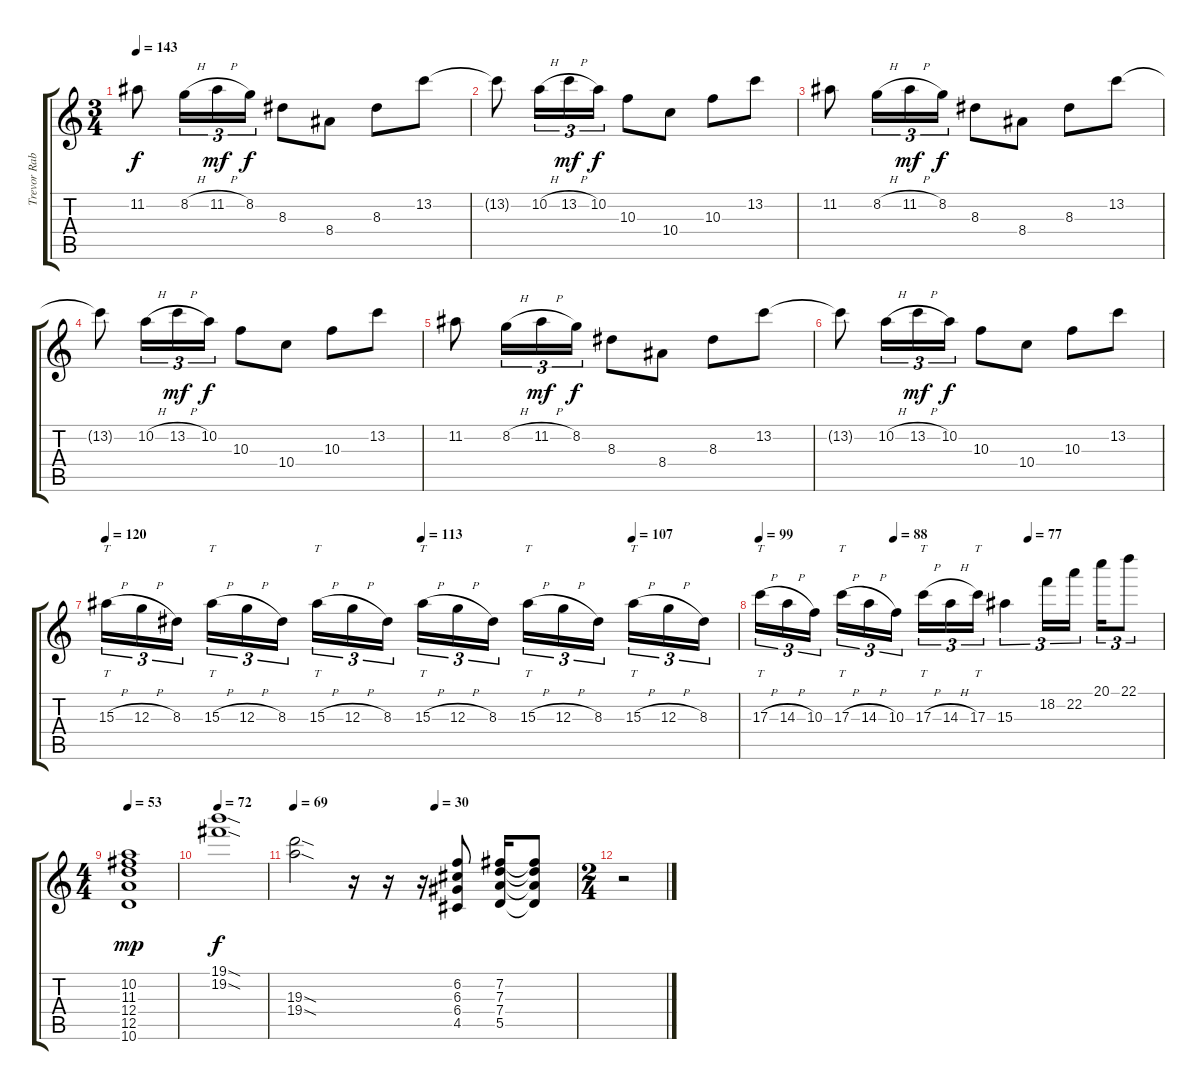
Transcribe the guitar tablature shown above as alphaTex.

\track ("Trevor Rabbin" "Trevor Rab") {instrument overdrivenguitar}
\staff {score tabs}
\tuning (E4 B3 G3 D3 A2 E2) {hide}
\ts (3 4)
\tempo 143
\clef g2
\ks c
11.2.8{dy f} 8.2{h}.16{tu (3 2)} 11.2{h}.16{tu (3 2) dy mf} 8.2.16{tu (3 2) dy f} 8.3.8 8.4.8 8.3.8 13.2.8 |
13.2{t}.8 10.2{h}.16{tu (3 2)} 13.2{h}.16{tu (3 2) dy mf} 10.2.16{tu (3 2) dy f} 10.3.8 10.4.8 10.3.8 13.2.8 |
11.2.8 8.2{h}.16{tu (3 2)} 11.2{h}.16{tu (3 2) dy mf} 8.2.16{tu (3 2) dy f} 8.3.8 8.4.8 8.3.8 13.2.8 |
13.2{t}.8 10.2{h}.16{tu (3 2)} 13.2{h}.16{tu (3 2) dy mf} 10.2.16{tu (3 2) dy f} 10.3.8 10.4.8 10.3.8 13.2.8 |
11.2.8 8.2{h}.16{tu (3 2)} 11.2{h}.16{tu (3 2) dy mf} 8.2.16{tu (3 2) dy f} 8.3.8 8.4.8 8.3.8 13.2.8 |
13.2{t}.8 10.2{h}.16{tu (3 2)} 13.2{h}.16{tu (3 2) dy mf} 10.2.16{tu (3 2) dy f} 10.3.8 10.4.8 10.3.8 13.2.8 |
\tempo 120
\tempo (113 0.5)
\tempo (107 0.8333333333333334)
15.3{h}.16{tt tu (3 2)} 12.3{h}.16{tu (3 2)} 8.3.16{tu (3 2) beam splitsecondary} 15.3{h}.16{tt tu (3 2)} 12.3{h}.16{tu (3 2)} 8.3.16{tu (3 2)} 15.3{h}.16{tt tu (3 2)} 12.3{h}.16{tu (3 2)} 8.3.16{tu (3 2) beam splitsecondary} 15.3{h}.16{tt tu (3 2)} 12.3{h}.16{tu (3 2)} 8.3.16{tu (3 2)} 15.3{h}.16{tt tu (3 2)} 12.3{h}.16{tu (3 2)} 8.3.16{tu (3 2) beam splitsecondary} 15.3{h}.16{tt tu (3 2)} 12.3{h}.16{tu (3 2)} 8.3.16{tu (3 2)} |
\tempo 99
\tempo (88 0.3333333333333333)
\tempo (77 0.6666666666666666)
17.3{h}.16{tt tu (3 2)} 14.3{h}.16{tu (3 2)} 10.3.16{tu (3 2) beam splitsecondary} 17.3{h}.16{tt tu (3 2)} 14.3{h}.16{tu (3 2)} 10.3.16{tu (3 2)} 17.3{h}.16{tt tu (3 2)} 14.3{h}.16{tu (3 2)} 17.3.16{tt tu (3 2)} 15.3.4{tu (3 2)} 18.2.16{tu (3 2)} 22.2.16{tu (3 2) beam splitsecondary} 20.1.16{tu (3 2)} 22.1.8{tu (3 2)} |
\ts (4 4)
\tempo 53
(10.2 11.3 12.4 12.5 10.6).1{dy mp} |
\tempo 72
(19.1{sod} 19.2{sod}).1{dy f} |
\tempo 69
\tempo (30 0.5)
(19.3{sod} 19.4{sod}).2 r.16 r.16 r.16 (6.2 6.3 6.4 4.5).8 (7.2 7.3 7.4 5.5).16 (7.2{t} 7.3{t} 7.4{t} 5.5{t}).8 |
\ts (2 4)
r.2
